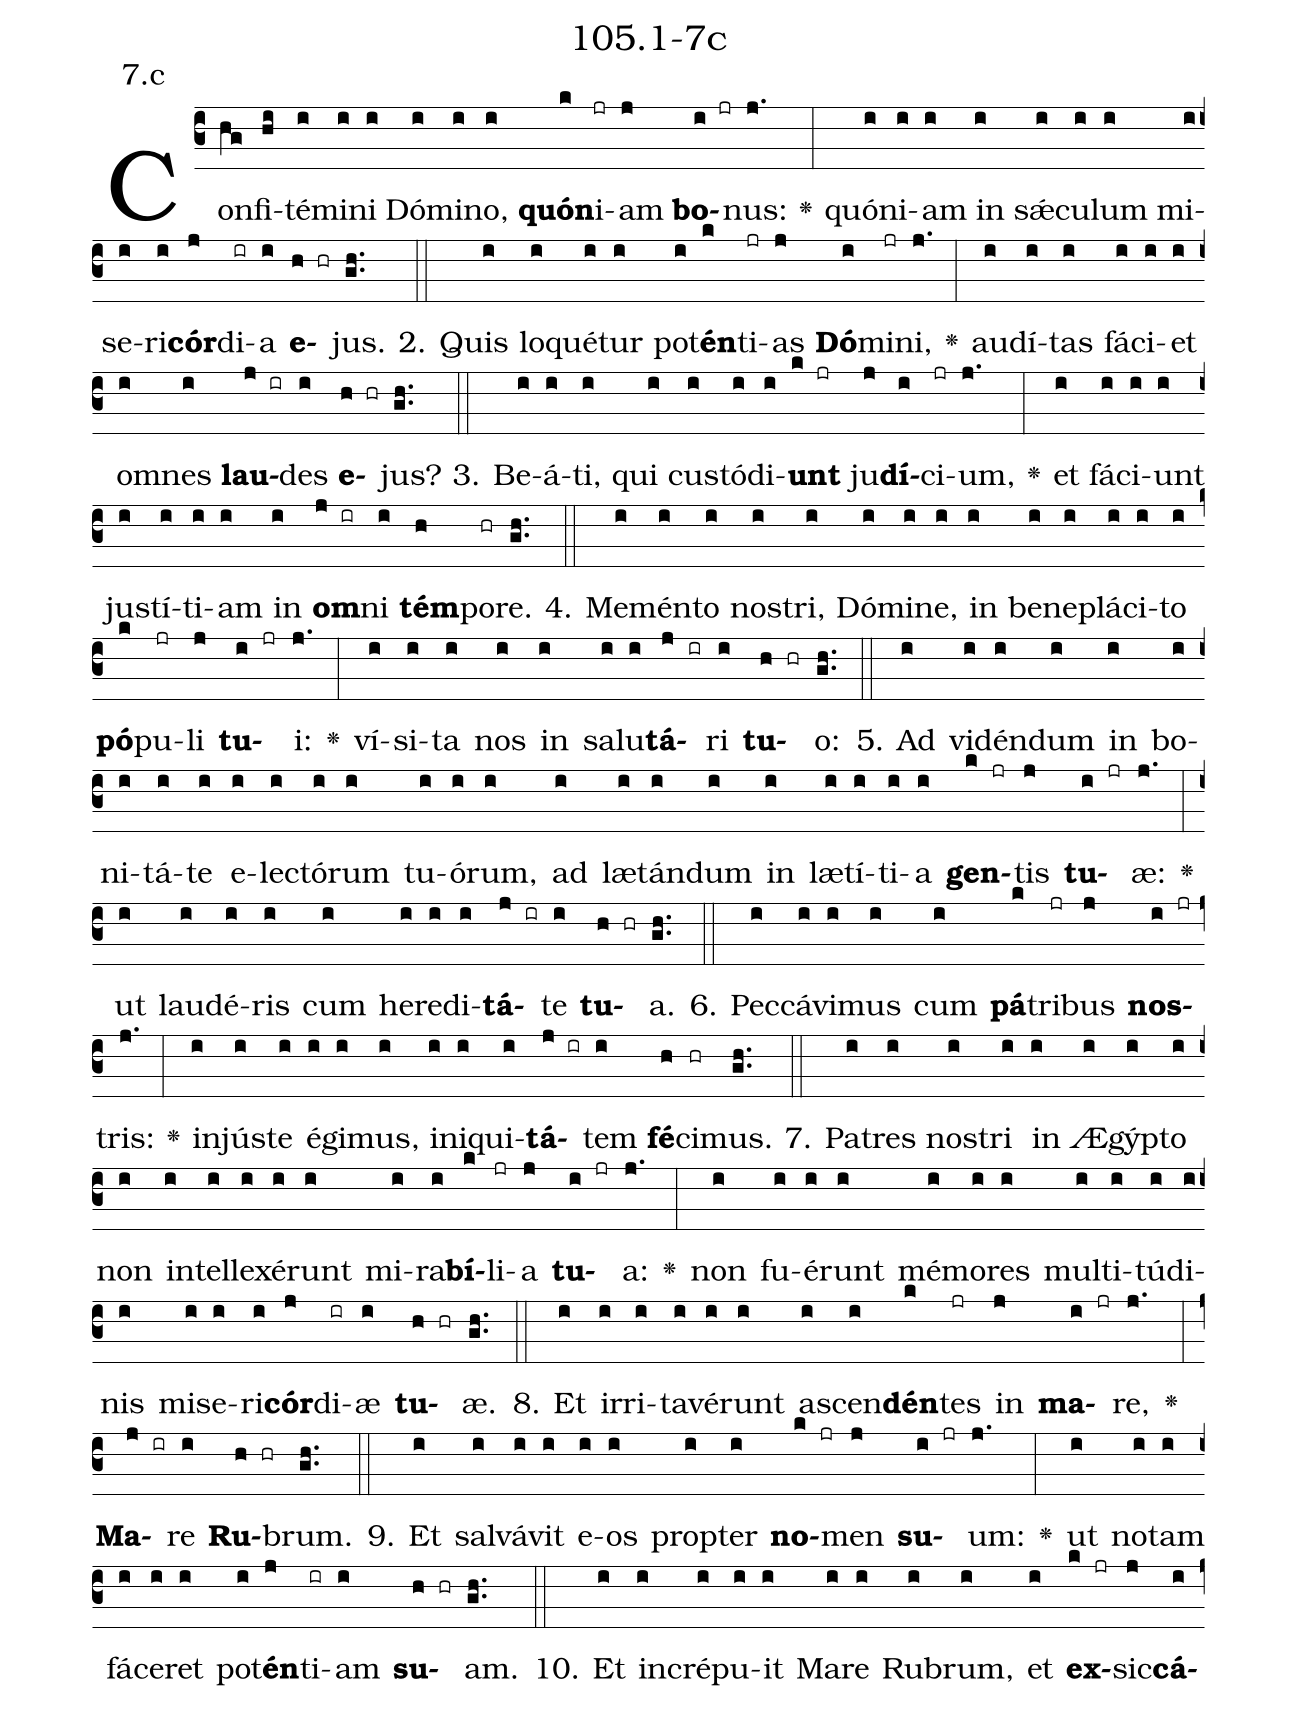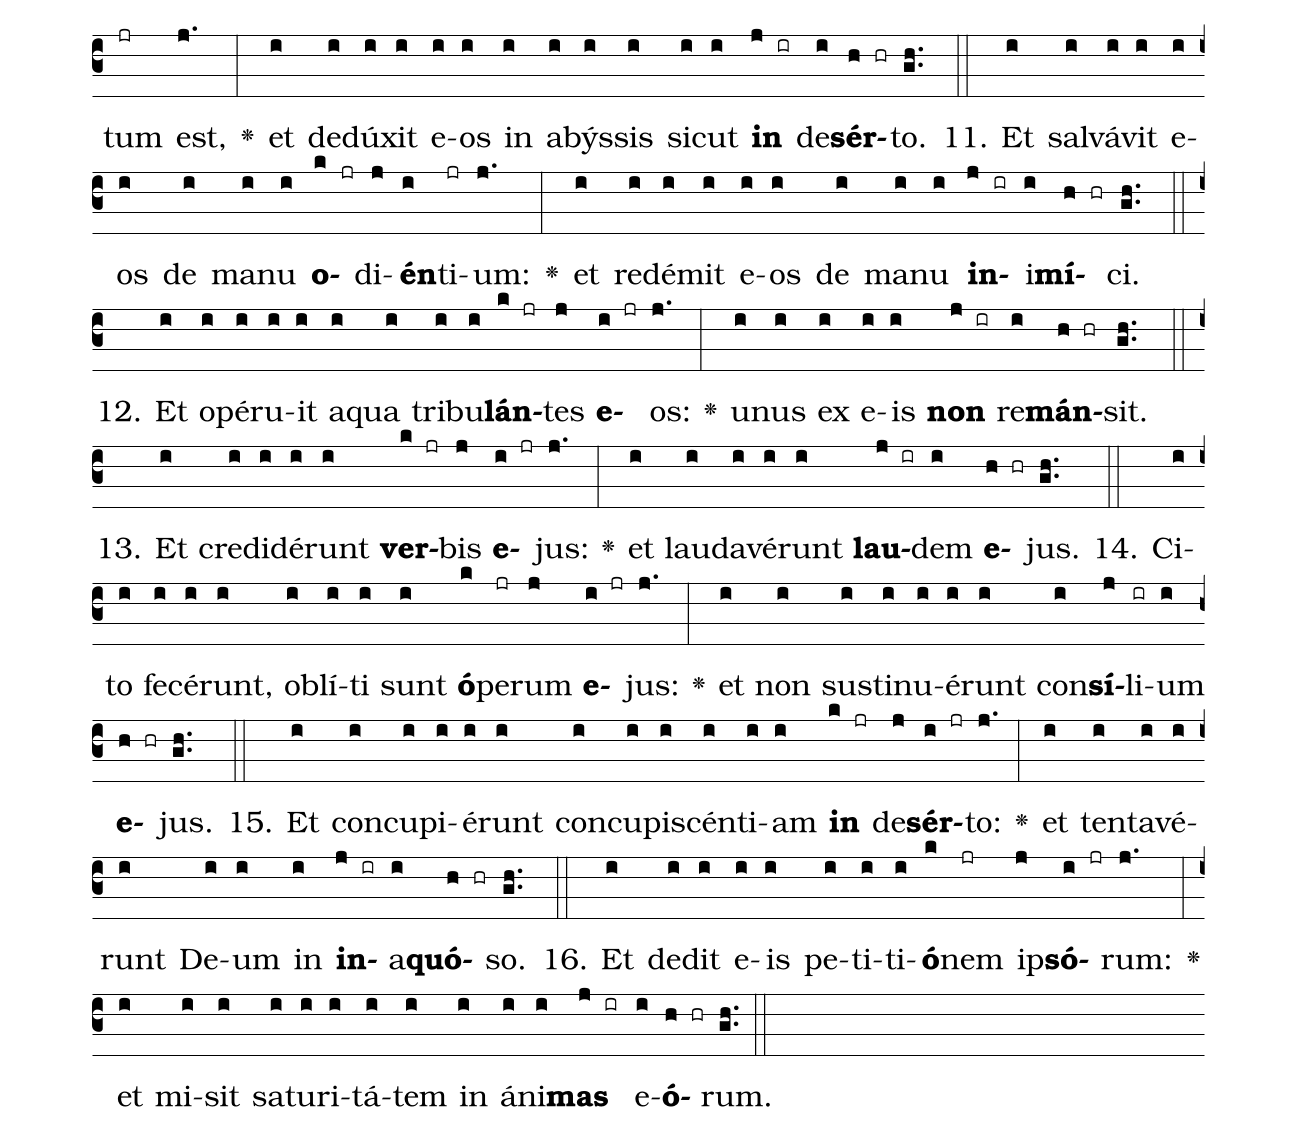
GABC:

name: 105.1-7c;
annotation: 7.c;
%%
(c3)Con(hg)fi(hi)té(i)mi(i)ni(i) Dó(i)mi(i)no,(i) <b>quón</b>(k)i(jr)am(j) <b>bo</b>(i jr)nus:(j.) <v>\greheightstar</v>(:) quón(i)i(i)am(i) in(i) sǽ(i)cu(i)lum(i) mi(i)se(i)ri(i)<b>cór</b>(j)di(ir)a(i) <b>e</b>(h hr)jus.(gh..) (::)
2. Quis(i) lo(i)qué(i)tur(i) pot(i)<b>én</b>(k)ti(jr)as(j) <b>Dó</b>(i)mi(jr)ni,(j.) <v>\greheightstar</v>(:) au(i)dí(i)tas(i) fá(i)ci(i)et(i) om(i)nes(i) <b>lau</b>(j ir)des(i) <b>e</b>(h hr)jus?(gh..) (::)
3. Be(i)á(i)ti,(i) qui(i) cus(i)tó(i)di(i)<b>unt</b>(k jr) ju(j)<b>dí</b>(i)ci(jr)um,(j.) <v>\greheightstar</v>(:) et(i) fá(i)ci(i)unt(i) jus(i)tí(i)ti(i)am(i) in(i) <b>om</b>(j ir)ni(i) <b>tém</b>(h)po(hr)re.(gh..) (::)
4. Me(i)mén(i)to(i) nos(i)tri,(i) Dó(i)mi(i)ne,(i) in(i) be(i)ne(i)plá(i)ci(i)to(i) <b>pó</b>(k)pu(jr)li(j) <b>tu</b>(i jr)i:(j.) <v>\greheightstar</v>(:) ví(i)si(i)ta(i) nos(i) in(i) sa(i)lu(i)<b>tá</b>(j ir)ri(i) <b>tu</b>(h hr)o:(gh..) (::)
5. Ad(i) vi(i)dén(i)dum(i) in(i) bo(i)ni(i)tá(i)te(i) e(i)lec(i)tó(i)rum(i) tu(i)ó(i)rum,(i) ad(i) læ(i)tán(i)dum(i) in(i) læ(i)tí(i)ti(i)a(i) <b>gen</b>(k jr)tis(j) <b>tu</b>(i jr)æ:(j.) <v>\greheightstar</v>(:) ut(i) lau(i)dé(i)ris(i) cum(i) he(i)re(i)di(i)<b>tá</b>(j ir)te(i) <b>tu</b>(h hr)a.(gh..) (::)
6. Pec(i)cá(i)vi(i)mus(i) cum(i) <b>pá</b>(k)tri(jr)bus(j) <b>nos</b>(i jr)tris:(j.) <v>\greheightstar</v>(:) in(i)jús(i)te(i) é(i)gi(i)mus,(i) in(i)i(i)qui(i)<b>tá</b>(j ir)tem(i) <b>fé</b>(h)ci(hr)mus.(gh..) (::)
7. Pa(i)tres(i) nos(i)tri(i) in(i) Æ(i)gýp(i)to(i) non(i) in(i)tel(i)le(i)xé(i)runt(i) mi(i)ra(i)<b>bí</b>(k)li(jr)a(j) <b>tu</b>(i jr)a:(j.) <v>\greheightstar</v>(:) non(i) fu(i)é(i)runt(i) mé(i)mo(i)res(i) mul(i)ti(i)tú(i)di(i)nis(i) mi(i)se(i)ri(i)<b>cór</b>(j)di(ir)æ(i) <b>tu</b>(h hr)æ.(gh..) (::)
8. Et(i) ir(i)ri(i)ta(i)vé(i)runt(i) a(i)scen(i)<b>dén</b>(k)tes(jr) in(j) <b>ma</b>(i jr)re,(j.) <v>\greheightstar</v>(:) <b>Ma</b>(j ir)re(i) <b>Ru</b>(h hr)brum.(gh..) (::)
9. Et(i) sal(i)vá(i)vit(i) e(i)os(i) prop(i)ter(i) <b>no</b>(k jr)men(j) <b>su</b>(i jr)um:(j.) <v>\greheightstar</v>(:) ut(i) no(i)tam(i) fá(i)ce(i)ret(i) pot(i)<b>én</b>(j)ti(ir)am(i) <b>su</b>(h hr)am.(gh..) (::)
10. Et(i) in(i)cré(i)pu(i)it(i) Ma(i)re(i) Ru(i)brum,(i) et(i) <b>ex</b>(k jr)sic(j)<b>cá</b>(i)tum(jr) est,(j.) <v>\greheightstar</v>(:) et(i) de(i)dú(i)xit(i) e(i)os(i) in(i) a(i)býs(i)sis(i) sic(i)ut(i) <b>in</b>(j ir) de(i)<b>sér</b>(h hr)to.(gh..) (::)
11. Et(i) sal(i)vá(i)vit(i) e(i)os(i) de(i) ma(i)nu(i) <b>o</b>(k jr)di(j)<b>én</b>(i)ti(jr)um:(j.) <v>\greheightstar</v>(:) et(i) red(i)é(i)mit(i) e(i)os(i) de(i) ma(i)nu(i) <b>in</b>(j ir)i(i)<b>mí</b>(h hr)ci.(gh..) (::)
12. Et(i) o(i)pé(i)ru(i)it(i) a(i)qua(i) tri(i)bu(i)<b>lán</b>(k jr)tes(j) <b>e</b>(i jr)os:(j.) <v>\greheightstar</v>(:) u(i)nus(i) ex(i) e(i)is(i) <b>non</b>(j ir) re(i)<b>mán</b>(h hr)sit.(gh..) (::)
13. Et(i) cre(i)di(i)dé(i)runt(i) <b>ver</b>(k jr)bis(j) <b>e</b>(i jr)jus:(j.) <v>\greheightstar</v>(:) et(i) lau(i)da(i)vé(i)runt(i) <b>lau</b>(j ir)dem(i) <b>e</b>(h hr)jus.(gh..) (::)
14. Ci(i)to(i) fe(i)cé(i)runt,(i) ob(i)lí(i)ti(i) sunt(i) <b>ó</b>(k)pe(jr)rum(j) <b>e</b>(i jr)jus:(j.) <v>\greheightstar</v>(:) et(i) non(i) sus(i)ti(i)nu(i)é(i)runt(i) con(i)<b>sí</b>(j)li(ir)um(i) <b>e</b>(h hr)jus.(gh..) (::)
15. Et(i) con(i)cu(i)pi(i)é(i)runt(i) con(i)cu(i)pi(i)scén(i)ti(i)am(i) <b>in</b>(k jr) de(j)<b>sér</b>(i jr)to:(j.) <v>\greheightstar</v>(:) et(i) ten(i)ta(i)vé(i)runt(i) De(i)um(i) in(i) <b>in</b>(j ir)a(i)<b>quó</b>(h hr)so.(gh..) (::)
16. Et(i) de(i)dit(i) e(i)is(i) pe(i)ti(i)ti(i)<b>ó</b>(k)nem(jr) ip(j)<b>só</b>(i jr)rum:(j.) <v>\greheightstar</v>(:) et(i) mi(i)sit(i) sa(i)tu(i)ri(i)tá(i)tem(i) in(i) á(i)ni(i)<b>mas</b>(j ir) e(i)<b>ó</b>(h hr)rum.(gh..) (::)
